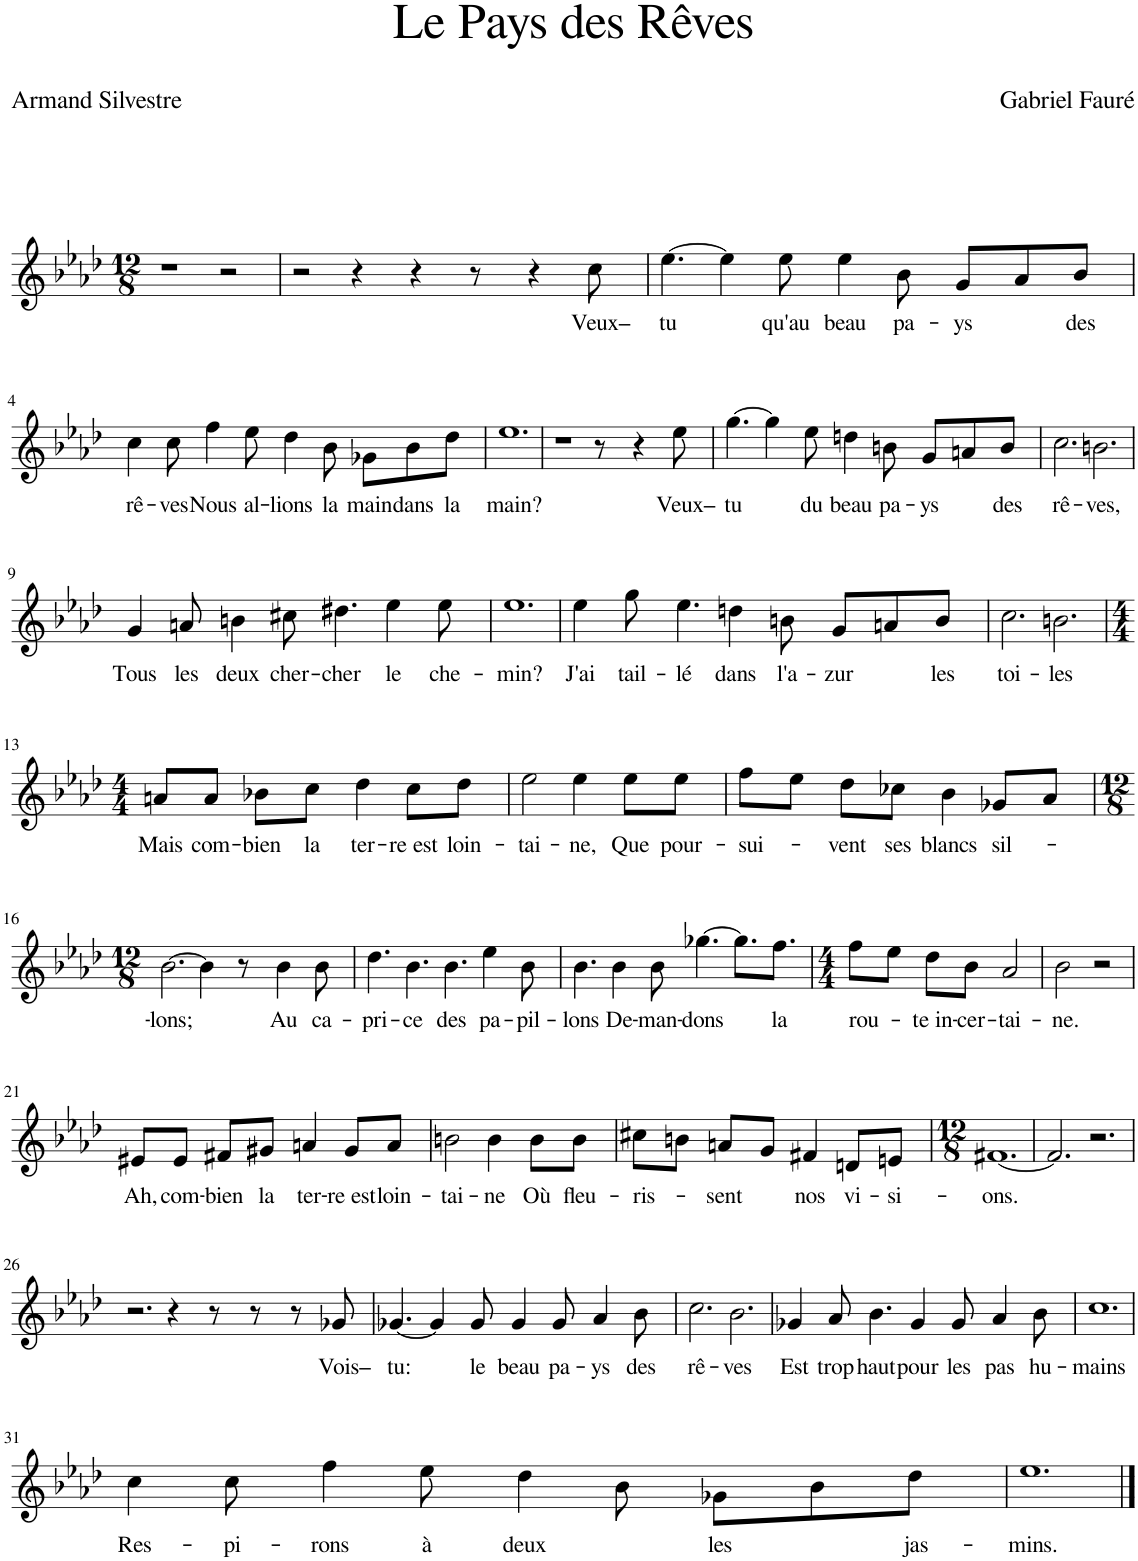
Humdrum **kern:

**kern	**text
*part1	*part1
*staff1	*staff1
*I"Piano	*
*I'Pno	*
*clefG2	*
*k[b-e-a-d-]	*
*M12/8	*
=1	=1
1r	.
2r	.
=2	=2
2r	.
4r	.
4r	.
8r	.
4r	.
!	!LO:LY:b
8cc\	Veux–
=3	=3
!	!LO:LY:b
[4.ee-\	tu
4ee-\]	.
!	!LO:LY:b
8ee-\	qu'au
!	!LO:LY:b
4ee-\	beau
!	!LO:LY:b
8b-\	pa-
!	!LO:LY:b
8g/L	-ys
8a-/	.
!	!LO:LY:b
8b-/J	des
!!LO:LB:g=z
=4	=4
!	!LO:LY:b
4cc\	rê-
!	!LO:LY:b
8cc\	-ves
!	!LO:LY:b
4ff\	Nous
!	!LO:LY:b
8ee-\	al-
!	!LO:LY:b
4dd-\	-lions
!	!LO:LY:b
8b-\	la
!	!LO:LY:b
8g-X\L	main
!	!LO:LY:b
8b-\	dans
!	!LO:LY:b
8dd-\J	la
=5	=5
!	!LO:LY:b
1.ee-	main?
=6	=6
1r	.
8r	.
4r	.
!	!LO:LY:b
8ee-\	Veux–
=7	=7
!	!LO:LY:b
[4.gg\	tu
4gg\]	.
!	!LO:LY:b
8ee-\	du
!	!LO:LY:b
4ddn\	beau
!	!LO:LY:b
8bn\	pa-
!	!LO:LY:b
8g/L	-ys
8an/	.
!	!LO:LY:b
8b/J	des
=8	=8
!	!LO:LY:b
2.cc\	rê-
!	!LO:LY:b
2.bn\	-ves,
!!LO:LB:g=z
=9	=9
!	!LO:LY:b
4g/	Tous
!	!LO:LY:b
8an/	les
!	!LO:LY:b
4bn\	deux
!	!LO:LY:b
8cc#X\	cher-
!	!LO:LY:b
4.dd#X\	-cher
!	!LO:LY:b
4ee-\	le
!	!LO:LY:b
8ee-\	che-
=10	=10
!	!LO:LY:b
1.ee-	-min?
=11	=11
!	!LO:LY:b
4ee-\	J'ai
!	!LO:LY:b
8gg\	tail-
!	!LO:LY:b
4.ee-\	-lé
!	!LO:LY:b
4ddn\	dans
!	!LO:LY:b
8bn\	l'a-
!	!LO:LY:b
8g/L	-zur
8an/	.
!	!LO:LY:b
8b/J	les
=12	=12
!	!LO:LY:b
2.cc\	toi-
!	!LO:LY:b
2.bn\	-les
!!LO:LB:g=z
=13	=13
*M4/4	*
!	!LO:LY:b
8an/L	Mais
!	!LO:LY:b
8a/J	com-
!	!LO:LY:b
8b-X\L	-bien
!	!LO:LY:b
8cc\J	la
!	!LO:LY:b
4dd-\	ter-
!	!LO:LY:b
8cc\L	-re est
!	!LO:LY:b
8dd-\J	loin-
=14	=14
!	!LO:LY:b
2ee-\	-tai-
!	!LO:LY:b
4ee-\	-ne,
!	!LO:LY:b
8ee-\L	Que
!	!LO:LY:b
8ee-\J	pour-
=15	=15
!	!LO:LY:b
8ff\L	-sui-
8ee-\J	.
!	!LO:LY:b
8dd-\L	-vent
!	!LO:LY:b
8cc-X\J	ses
!	!LO:LY:b
4b-\	blancs
!	!LO:LY:b
8g-X/L	sil-
8a-/J	.
!!LO:LB:g=z
=16	=16
*M12/8	*
!	!LO:LY:b
[2.b-\	-lons;
4b-\]	.
8r	.
!	!LO:LY:b
4b-\	Au
!	!LO:LY:b
8b-\	ca-
=17	=17
!	!LO:LY:b
4.dd-\	-pri-
!	!LO:LY:b
4.b-\	-ce
!	!LO:LY:b
4.b-\	des
!	!LO:LY:b
4ee-\	pa-
!	!LO:LY:b
8b-\	-pil-
=18	=18
!	!LO:LY:b
4.b-\	-lons
!	!LO:LY:b
4b-\	De-
!	!LO:LY:b
8b-\	-man-
!	!LO:LY:b
[4.gg-X\	-dons
8.gg-\L]	.
!	!LO:LY:b
8.ff\J	la
=19	=19
*M4/4	*
!	!LO:LY:b
8ff\L	rou-
8ee-\J	.
!	!LO:LY:b
8dd-\L	-te in-
!	!LO:LY:b
8b-\J	-cer-
!	!LO:LY:b
2a-/	-tai-
=20	=20
!	!LO:LY:b
2b-\	-ne.
2r	.
!!LO:LB:g=z
=21	=21
!	!LO:LY:b
8e#X/L	Ah,
!	!LO:LY:b
8e#/J	com-
!	!LO:LY:b
8f#X/L	-bien
!	!LO:LY:b
8g#X/J	la
!	!LO:LY:b
4an/	ter-
!	!LO:LY:b
8g#/L	-re est
!	!LO:LY:b
8a/J	loin-
=22	=22
!	!LO:LY:b
2bn\	-tai-
!	!LO:LY:b
4b\	-ne
!	!LO:LY:b
8b\L	Où
!	!LO:LY:b
8b\J	fleu-
=23	=23
!	!LO:LY:b
8cc#X\L	-ris-
8bn\J	.
!	!LO:LY:b
8an/L	-sent
8g/J	.
!	!LO:LY:b
4f#X/	nos
!	!LO:LY:b
8dn/L	vi-
!	!LO:LY:b
8en/J	-si-
=24	=24
*M12/8	*
!	!LO:LY:b
[1.f#X	-ons.
=25	=25
2.f#/]	.
2.r	.
!!LO:LB:g=z
=26	=26
2.r	.
4r	.
8r	.
8r	.
8r	.
!	!LO:LY:b
8g-X/	Vois–
=27	=27
!	!LO:LY:b
[4.g-X/	tu:
4g-/]	.
!	!LO:LY:b
8g-/	le
!	!LO:LY:b
4g-/	beau
!	!LO:LY:b
8g-/	pa-
!	!LO:LY:b
4a-/	-ys
!	!LO:LY:b
8b-\	des
=28	=28
!	!LO:LY:b
2.cc\	rê-
!	!LO:LY:b
2.b-\	-ves
=29	=29
!	!LO:LY:b
4g-X/	Est
!	!LO:LY:b
8a-/	trop
!	!LO:LY:b
4.b-\	haut
!	!LO:LY:b
4g-/	pour
!	!LO:LY:b
8g-/	les
!	!LO:LY:b
4a-/	pas
!	!LO:LY:b
8b-\	hu-
=30	=30
!	!LO:LY:b
1.cc	-mains
!!LO:LB:g=z
=31	=31
!	!LO:LY:b
4cc\	Res-
!	!LO:LY:b
8cc\	-pi-
!	!LO:LY:b
4ff\	-rons
!	!LO:LY:b
8ee-\	à
!	!LO:LY:b
4dd-\	deux
8b-\	.
!	!LO:LY:b
8g-X\L	les
8b-\	.
!	!LO:LY:b
8dd-\J	jas-
=32	=32
!	!LO:LY:b
1.ee-	-mins.
==	==
*-	*-
